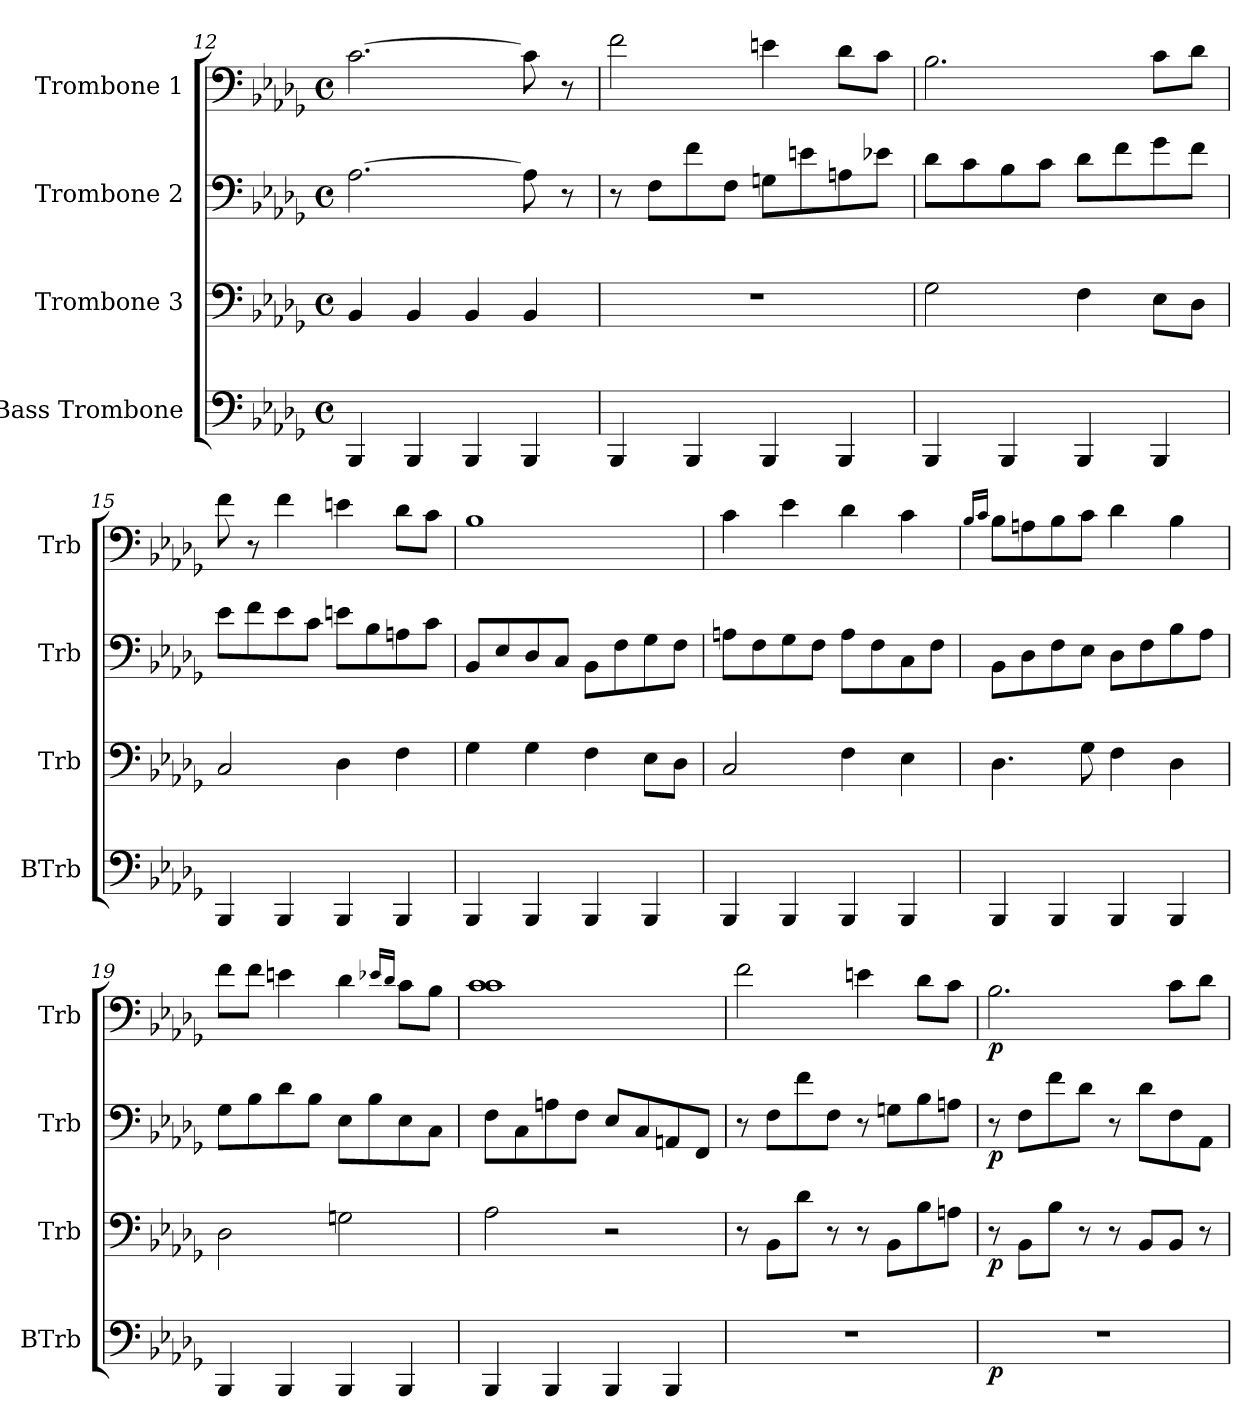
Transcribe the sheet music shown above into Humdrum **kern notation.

**kern	**dynam	**kern	**dynam	**kern	**dynam	**kern	**dynam
*part4	*part4	*part3	*part3	*part2	*part2	*part1	*part1
*staff4	*staff4	*staff3	*staff3	*staff2	*staff2	*staff1	*staff1
*I"Bass Trombone	*	*I"Trombone 3	*	*I"Trombone 2	*	*I"Trombone 1	*
*I'BTrb	*	*I'Trb	*	*I'Trb	*	*I'Trb	*
*clefF4	*	*clefF4	*	*clefF4	*	*clefF4	*
*k[b-e-a-d-g-]	*	*k[b-e-a-d-g-]	*	*k[b-e-a-d-g-]	*	*k[b-e-a-d-g-]	*
*D-:	*	*D-:	*	*D-:	*	*D-:	*
*M4/4	*	*M4/4	*	*M4/4	*	*M4/4	*
*met(c)	*	*met(c)	*	*met(c)	*	*met(c)	*
=12	=12	=12	=12	=12	=12	=12	=12
4BBB-/	.	4BB-/	.	[2.A-\	.	[2.c\	.
4BBB-/	.	4BB-/	.	.	.	.	.
4BBB-/	.	4BB-/	.	.	.	.	.
4BBB-/	.	4BB-/	.	8A-\]	.	8c\]	.
.	.	.	.	8r	.	8r	.
=13	=13	=13	=13	=13	=13	=13	=13
4BBB-/	.	1r	.	8r	.	2f\	.
.	.	.	.	8F\L	.	.	.
4BBB-/	.	.	.	8f\	.	.	.
.	.	.	.	8F\J	.	.	.
4BBB-/	.	.	.	8Gn\L	.	4en\	.
.	.	.	.	8en\	.	.	.
4BBB-/	.	.	.	8An\	.	8d-\L	.
.	.	.	.	8e-X\J	.	8c\J	.
=14	=14	=14	=14	=14	=14	=14	=14
4BBB-/	.	2G-\	.	8d-\L	.	2.B-\	.
.	.	.	.	8c\	.	.	.
4BBB-/	.	.	.	8B-\	.	.	.
.	.	.	.	8c\J	.	.	.
4BBB-/	.	4F\	.	8d-\L	.	.	.
.	.	.	.	8f\	.	.	.
4BBB-/	.	8E-\L	.	8g-\	.	8c\L	.
.	.	8D-\J	.	8f\J	.	8d-\J	.
!!LO:LB:g=z
=15	=15	=15	=15	=15	=15	=15	=15
4BBB-/	.	2C/	.	8e-\L	.	8f\	.
.	.	.	.	8f\	.	8r	.
4BBB-/	.	.	.	8e-\	.	4f\	.
.	.	.	.	8c\J	.	.	.
4BBB-/	.	4D-\	.	8en\L	.	4en\	.
.	.	.	.	8B-\	.	.	.
4BBB-/	.	4F\	.	8An\	.	8d-\L	.
.	.	.	.	8c\J	.	8c\J	.
=16	=16	=16	=16	=16	=16	=16	=16
4BBB-/	.	4G-\	.	8BB-/L	.	1B-	.
.	.	.	.	8E-/	.	.	.
4BBB-/	.	4G-\	.	8D-/	.	.	.
.	.	.	.	8C/J	.	.	.
4BBB-/	.	4F\	.	8BB-\L	.	.	.
.	.	.	.	8F\	.	.	.
4BBB-/	.	8E-\L	.	8G-\	.	.	.
.	.	8D-\J	.	8F\J	.	.	.
=17	=17	=17	=17	=17	=17	=17	=17
4BBB-/	.	2C/	.	8An\L	.	4c\	.
.	.	.	.	8F\	.	.	.
4BBB-/	.	.	.	8G-\	.	4e-\	.
.	.	.	.	8F\J	.	.	.
4BBB-/	.	4F\	.	8A\L	.	4d-\	.
.	.	.	.	8F\	.	.	.
4BBB-/	.	4E-\	.	8C\	.	4c\	.
.	.	.	.	8F\J	.	.	.
=18	=18	=18	=18	=18	=18	=18	=18
.	.	.	.	.	.	16qB-/LL	.
.	.	.	.	.	.	16qc/JJ	.
4BBB-/	.	4.D-\	.	8BB-\L	.	8B-\L	.
.	.	.	.	8D-\	.	8An\	.
4BBB-/	.	.	.	8F\	.	8B-\	.
.	.	8G-\	.	8E-\J	.	8c\J	.
4BBB-/	.	4F\	.	8D-\L	.	4d-\	.
.	.	.	.	8F\	.	.	.
4BBB-/	.	4D-\	.	8B-\	.	4B-\	.
.	.	.	.	8A-\J	.	.	.
!!LO:PB:g=z
=19	=19	=19	=19	=19	=19	=19	=19
4BBB-/	.	2D-\	.	8G-\L	.	8f\L	.
.	.	.	.	8B-\	.	8f\J	.
4BBB-/	.	.	.	8d-\	.	4en\	.
.	.	.	.	8B-\J	.	.	.
4BBB-/	.	2Gn\	.	8E-\L	.	4d-\	.
.	.	.	.	8B-\	.	.	.
.	.	.	.	.	.	16qe-X/LL	.
.	.	.	.	.	.	16qd-/JJ	.
4BBB-/	.	.	.	8E-\	.	8c\L	.
.	.	.	.	8C\J	.	8B-\J	.
=20	=20	=20	=20	=20	=20	=20	=20
4BBB-/	.	2A-\	.	8F\L	.	1c 1c	.
.	.	.	.	8C\	.	.	.
4BBB-/	.	.	.	8An\	.	.	.
.	.	.	.	8F\J	.	.	.
4BBB-/	.	2r	.	8E-/L	.	.	.
.	.	.	.	8C/	.	.	.
4BBB-/	.	.	.	8AAn/	.	.	.
.	.	.	.	8FF/J	.	.	.
=21	=21	=21	=21	=21	=21	=21	=21
1r	.	8r	.	8r	.	2f\	.
.	.	8BB-\L	.	8F\L	.	.	.
.	.	8d-\J	.	8f\	.	.	.
.	.	8r	.	8F\J	.	.	.
.	.	8r	.	8r	.	4en\	.
.	.	8BB-\L	.	8Gn\L	.	.	.
.	.	8B-\	.	8B-\	.	8d-\L	.
.	.	8An\J	.	8An\J	.	8c\J	.
=22	=22	=22	=22	=22	=22	=22	=22
!	!LO:DY:b	!	!LO:DY:b	!	!LO:DY:b	!	!LO:DY:b
1r	p	8r	p	8r	p	2.B-\	p
.	.	8BB-\L	.	8F\L	.	.	.
.	.	8B-\J	.	8f\	.	.	.
.	.	8r	.	8d-\J	.	.	.
.	.	8r	.	8r	.	.	.
.	.	8BB-/L	.	8d-\L	.	.	.
.	.	8BB-/J	.	8F\	.	8c\L	.
.	.	8r	.	8AA-\J	.	8d-\J	.
=	=	=	=	=	=	=	=
*-	*-	*-	*-	*-	*-	*-	*-
